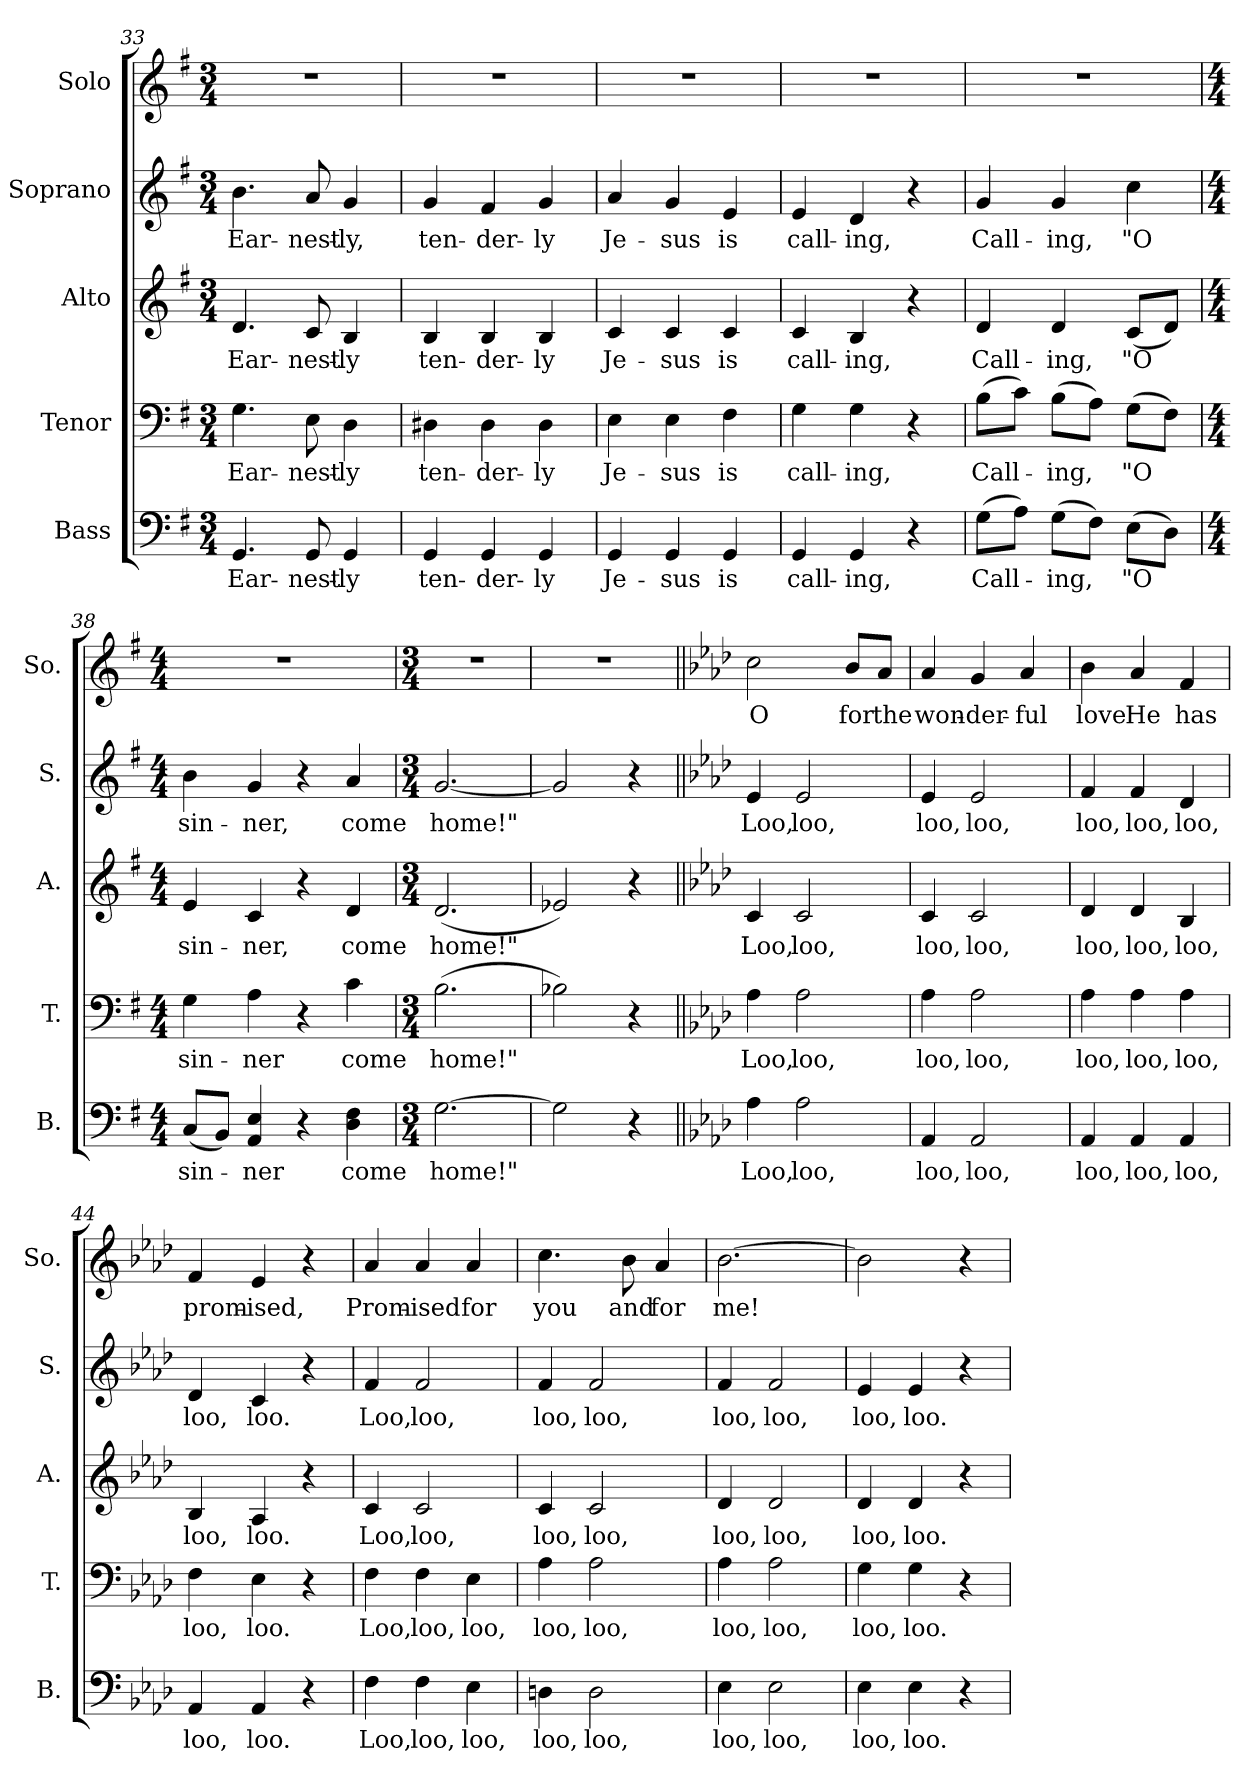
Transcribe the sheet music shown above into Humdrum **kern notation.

**kern	**text	**kern	**text	**kern	**text	**kern	**text	**kern	**text
*part5	*part5	*part4	*part4	*part3	*part3	*part2	*part2	*part1	*part1
*staff5	*staff5	*staff4	*staff4	*staff3	*staff3	*staff2	*staff2	*staff1	*staff1
*I"Bass	*	*I"Tenor	*	*I"Alto	*	*I"Soprano	*	*I"Solo	*
*I'B.	*	*I'T.	*	*I'A.	*	*I'S.	*	*I'So.	*
*clefF4	*	*clefF4	*	*clefG2	*	*clefG2	*	*clefG2	*
*k[f#]	*	*k[f#]	*	*k[f#]	*	*k[f#]	*	*k[f#]	*
*M3/4	*	*M3/4	*	*M3/4	*	*M3/4	*	*M3/4	*
=33	=33	=33	=33	=33	=33	=33	=33	=33	=33
!	!LO:LY:b	!	!LO:LY:b	!	!LO:LY:b	!	!LO:LY:b	!	!
4.GG/	Ear-	4.G\	Ear-	4.d/	Ear-	4.b\	Ear-	2.r	.
!	!LO:LY:b	!	!LO:LY:b	!	!LO:LY:b	!	!LO:LY:b	!	!
8GG/	-nest-	8E\	-nest-	8c/	-nest-	8a/	-nest-	.	.
!	!LO:LY:b	!	!LO:LY:b	!	!LO:LY:b	!	!LO:LY:b	!	!
4GG/	-ly	4D\	-ly	4B/	-ly	4g/	-ly,	.	.
=34	=34	=34	=34	=34	=34	=34	=34	=34	=34
!	!LO:LY:b	!	!LO:LY:b	!	!LO:LY:b	!	!LO:LY:b	!	!
4GG/	ten-	4D#X\	ten-	4B/	ten-	4g/	ten-	2.r	.
!	!LO:LY:b	!	!LO:LY:b	!	!LO:LY:b	!	!LO:LY:b	!	!
4GG/	-der-	4D#\	-der-	4B/	-der-	4f#/	-der-	.	.
!	!LO:LY:b	!	!LO:LY:b	!	!LO:LY:b	!	!LO:LY:b	!	!
4GG/	-ly	4D#\	-ly	4B/	-ly	4g/	-ly	.	.
=35	=35	=35	=35	=35	=35	=35	=35	=35	=35
!	!LO:LY:b	!	!LO:LY:b	!	!LO:LY:b	!	!LO:LY:b	!	!
4GG/	Je-	4E\	Je-	4c/	Je-	4a/	Je-	2.r	.
!	!LO:LY:b	!	!LO:LY:b	!	!LO:LY:b	!	!LO:LY:b	!	!
4GG/	-sus	4E\	-sus	4c/	-sus	4g/	-sus	.	.
!	!LO:LY:b	!	!LO:LY:b	!	!LO:LY:b	!	!LO:LY:b	!	!
4GG/	is	4F#\	is	4c/	is	4e/	is	.	.
=36	=36	=36	=36	=36	=36	=36	=36	=36	=36
!	!LO:LY:b	!	!LO:LY:b	!	!LO:LY:b	!	!LO:LY:b	!	!
4GG/	call-	4G\	call-	4c/	call-	4e/	call-	2.r	.
!	!LO:LY:b	!	!LO:LY:b	!	!LO:LY:b	!	!LO:LY:b	!	!
4GG/	-ing,	4G\	-ing,	4B/	-ing,	4d/	-ing,	.	.
4r	.	4r	.	4r	.	4r	.	.	.
=37	=37	=37	=37	=37	=37	=37	=37	=37	=37
!	!LO:LY:b	!	!LO:LY:b	!	!LO:LY:b	!	!LO:LY:b	!	!
(>8G\L	Call-	(>8B\L	Call-	4d/	Call-	4g/	Call-	2.r	.
8A\J)	.	8c\J)	.	.	.	.	.	.	.
!	!LO:LY:b	!	!LO:LY:b	!	!LO:LY:b	!	!LO:LY:b	!	!
(>8G\L	-ing,	(>8B\L	-ing,	4d/	-ing,	4g/	-ing,	.	.
8F#\J)	.	8A\J)	.	.	.	.	.	.	.
!	!LO:LY:b	!	!LO:LY:b	!	!LO:LY:b	!	!LO:LY:b	!	!
(>8E\L	"O	(>8G\L	"O	(<8c/L	"O	4cc\	"O	.	.
8D\J)	.	8F#\J)	.	8d/J)	.	.	.	.	.
=38	=38	=38	=38	=38	=38	=38	=38	=38	=38
*M4/4	*	*M4/4	*	*M4/4	*	*M4/4	*	*M4/4	*
!	!LO:LY:b	!	!LO:LY:b	!	!LO:LY:b	!	!LO:LY:b	!	!
(<8C/L	sin-	4G\	sin-	4e/	sin-	4b\	sin-	1r	.
8BB/J)	.	.	.	.	.	.	.	.	.
!	!LO:LY:b	!	!LO:LY:b	!	!LO:LY:b	!	!LO:LY:b	!	!
4AA/ 4E/	-ner	4A\	-ner	4c/	-ner,	4g/	-ner,	.	.
4r	.	4r	.	4r	.	4r	.	.	.
!	!LO:LY:b	!	!LO:LY:b	!	!LO:LY:b	!	!LO:LY:b	!	!
4D\ 4F#\	come	4c\	come	4d/	come	4a/	come	.	.
=39	=39	=39	=39	=39	=39	=39	=39	=39	=39
*M3/4	*	*M3/4	*	*M3/4	*	*M3/4	*	*M3/4	*
!	!LO:LY:b	!	!LO:LY:b	!	!LO:LY:b	!	!LO:LY:b	!	!
[2.G\	home!"	(>2.B\	home!"	(<2.d/	home!"	[2.g/	home!"	2.r	.
=40	=40	=40	=40	=40	=40	=40	=40	=40	=40
2G\]	.	2B-X\)	.	2e-X/)	.	2g/]	.	2.r	.
4r	.	4r	.	4r	.	4r	.	.	.
!!LO:PB:g=z
=41||	=41||	=41||	=41||	=41||	=41||	=41||	=41||	=41||	=41||
*k[b-e-a-d-]	*	*k[b-e-a-d-]	*	*k[b-e-a-d-]	*	*k[b-e-a-d-]	*	*k[b-e-a-d-]	*
!	!LO:LY:b	!	!LO:LY:b	!	!LO:LY:b	!	!LO:LY:b	!	!LO:LY:b
4A-\	Loo,	4A-\	Loo,	4c/	Loo,	4e-/	Loo,	2cc\	O
!	!LO:LY:b	!	!LO:LY:b	!	!LO:LY:b	!	!LO:LY:b	!	!
2A-\	loo,	2A-\	loo,	2c/	loo,	2e-/	loo,	.	.
!	!	!	!	!	!	!	!	!	!LO:LY:b
.	.	.	.	.	.	.	.	8b-/L	for
!	!	!	!	!	!	!	!	!	!LO:LY:b
.	.	.	.	.	.	.	.	8a-/J	the
=42	=42	=42	=42	=42	=42	=42	=42	=42	=42
!	!LO:LY:b	!	!LO:LY:b	!	!LO:LY:b	!	!LO:LY:b	!	!LO:LY:b
4AA-/	loo,	4A-\	loo,	4c/	loo,	4e-/	loo,	4a-/	won-
!	!LO:LY:b	!	!LO:LY:b	!	!LO:LY:b	!	!LO:LY:b	!	!LO:LY:b
2AA-/	loo,	2A-\	loo,	2c/	loo,	2e-/	loo,	4g/	-der-
!	!	!	!	!	!	!	!	!	!LO:LY:b
.	.	.	.	.	.	.	.	4a-/	-ful
=43	=43	=43	=43	=43	=43	=43	=43	=43	=43
!	!LO:LY:b	!	!LO:LY:b	!	!LO:LY:b	!	!LO:LY:b	!	!LO:LY:b
4AA-/	loo,	4A-\	loo,	4d-/	loo,	4f/	loo,	4b-\	love
!	!LO:LY:b	!	!LO:LY:b	!	!LO:LY:b	!	!LO:LY:b	!	!LO:LY:b
4AA-/	loo,	4A-\	loo,	4d-/	loo,	4f/	loo,	4a-/	He
!	!LO:LY:b	!	!LO:LY:b	!	!LO:LY:b	!	!LO:LY:b	!	!LO:LY:b
4AA-/	loo,	4A-\	loo,	4B-/	loo,	4d-/	loo,	4f/	has
=44	=44	=44	=44	=44	=44	=44	=44	=44	=44
!	!LO:LY:b	!	!LO:LY:b	!	!LO:LY:b	!	!LO:LY:b	!	!LO:LY:b
4AA-/	loo,	4F\	loo,	4B-/	loo,	4d-/	loo,	4f/	prom-
!	!LO:LY:b	!	!LO:LY:b	!	!LO:LY:b	!	!LO:LY:b	!	!LO:LY:b
4AA-/	loo.	4E-\	loo.	4A-/	loo.	4c/	loo.	4e-/	-ised,
4r	.	4r	.	4r	.	4r	.	4r	.
=45	=45	=45	=45	=45	=45	=45	=45	=45	=45
!	!LO:LY:b	!	!LO:LY:b	!	!LO:LY:b	!	!LO:LY:b	!	!LO:LY:b
4F\	Loo,	4F\	Loo,	4c/	Loo,	4f/	Loo,	4a-/	Prom-
!	!LO:LY:b	!	!LO:LY:b	!	!LO:LY:b	!	!LO:LY:b	!	!LO:LY:b
4F\	loo,	4F\	loo,	2c/	loo,	2f/	loo,	4a-/	-ised
!	!LO:LY:b	!	!LO:LY:b	!	!	!	!	!	!LO:LY:b
4E-\	loo,	4E-\	loo,	.	.	.	.	4a-/	for
=46	=46	=46	=46	=46	=46	=46	=46	=46	=46
!	!LO:LY:b	!	!LO:LY:b	!	!LO:LY:b	!	!LO:LY:b	!	!LO:LY:b
4Dn\	loo,	4A-\	loo,	4c/	loo,	4f/	loo,	4.cc\	you
!	!LO:LY:b	!	!LO:LY:b	!	!LO:LY:b	!	!LO:LY:b	!	!
2D\	loo,	2A-\	loo,	2c/	loo,	2f/	loo,	.	.
!	!	!	!	!	!	!	!	!	!LO:LY:b
.	.	.	.	.	.	.	.	8b-\	and
!	!	!	!	!	!	!	!	!	!LO:LY:b
.	.	.	.	.	.	.	.	4a-/	for
=47	=47	=47	=47	=47	=47	=47	=47	=47	=47
!	!LO:LY:b	!	!LO:LY:b	!	!LO:LY:b	!	!LO:LY:b	!	!LO:LY:b
4E-\	loo,	4A-\	loo,	4d-/	loo,	4f/	loo,	[2.b-\	me!
!	!LO:LY:b	!	!LO:LY:b	!	!LO:LY:b	!	!LO:LY:b	!	!
2E-\	loo,	2A-\	loo,	2d-/	loo,	2f/	loo,	.	.
=48	=48	=48	=48	=48	=48	=48	=48	=48	=48
!	!LO:LY:b	!	!LO:LY:b	!	!LO:LY:b	!	!LO:LY:b	!	!
4E-\	loo,	4G\	loo,	4d-/	loo,	4e-/	loo,	2b-\]	.
!	!LO:LY:b	!	!LO:LY:b	!	!LO:LY:b	!	!LO:LY:b	!	!
4E-\	loo.	4G\	loo.	4d-/	loo.	4e-/	loo.	.	.
4r	.	4r	.	4r	.	4r	.	4r	.
=	=	=	=	=	=	=	=	=	=
*-	*-	*-	*-	*-	*-	*-	*-	*-	*-
